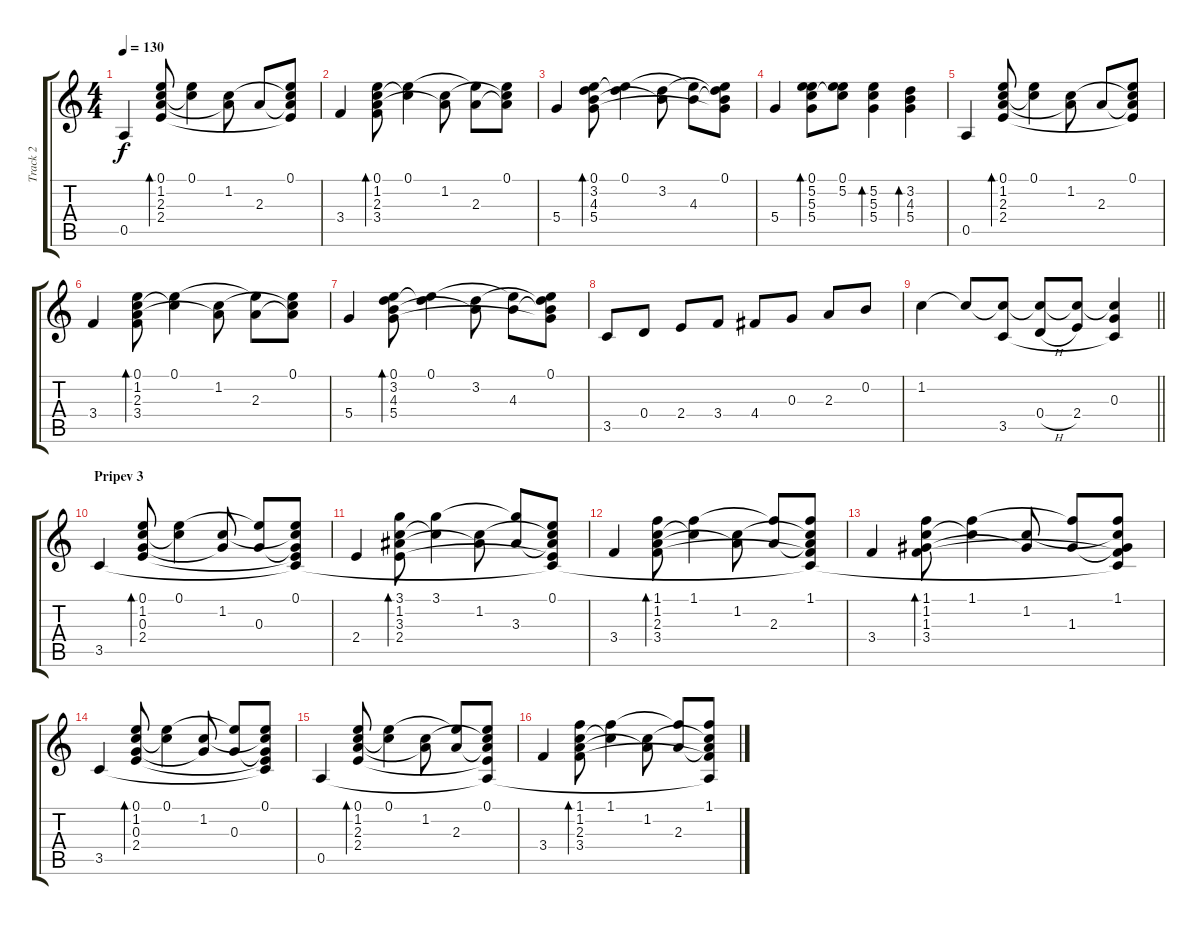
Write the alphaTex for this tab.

\track ("Track 2" "Track 2") {instrument acousticguitarsteel}
\staff {score tabs}
\tuning (E4 B3 G3 D3 A2 E2) {hide}
\ts (4 4)
\tempo 130
\clef g2
\ks c
0.5.4{dy f} (0.1 1.2 2.3 2.4).8{bd 60} (0.1 1.2{t}).4 (1.2 2.3{t}).8 2.3.8 (0.1 1.2{t} 2.3{t} 2.4{t}).8 |
3.4.4 (0.1 1.2 2.3 3.4).8{bd 60} (0.1 1.2{t}).4 (1.2 2.3{t}).8 (0.1{t} 2.3).8 (0.1 1.2{t} 2.3{t}).8 |
5.4.4 (0.1 3.2 4.3 5.4).8{bd 60} (0.1 3.2{t}).4 (3.2 4.3{t}).8 (0.1{t} 4.3).8 (0.1 3.2{t} 4.3{t} 5.4{t}).8 |
5.4.4 (0.1 5.2 5.3 5.4).8{bd 60} (0.1 5.2 5.3{t}).8 (5.2 5.3 5.4).4{bd 60} (3.2 4.3 5.4).4{bd 60} |
0.5.4 (0.1 1.2 2.3 2.4).8{bd 60} (0.1 1.2{t}).4 (1.2 2.3{t}).8 2.3.8 (0.1 1.2{t} 2.3{t} 2.4{t}).8 |
3.4.4 (0.1 1.2 2.3 3.4).8{bd 60} (0.1 1.2{t}).4 (1.2 2.3{t}).8 (0.1{t} 2.3).8 (0.1 1.2{t} 2.3{t}).8 |
5.4.4 (0.1 3.2 4.3 5.4).8{bd 60} (0.1 3.2{t}).4 (3.2 4.3{t}).8 (0.1{t} 4.3).8 (0.1 3.2{t} 4.3{t} 5.4{t}).8 |
3.5.8 0.4.8 2.4.8 3.4.8 4.4.8 0.3.8 2.3.8 0.2.8 |
\barLineRight lightlight
1.2.4 1.2{t}.8 (1.2{t} 3.5).8 (1.2{t} 0.4{h}).8 (1.2{t} 2.4).8 (1.2{t} 0.3 3.5{t}).4 |
\section ("" "Pripev 3")
3.5.4 (0.1 1.2 0.3 2.4).8{bd 60} (0.1 1.2{t}).4 (1.2 0.3{t}).8 (0.1{t} 0.3).8 (0.1 1.2{t} 0.3{t} 2.4{t} 3.5{t}).8 |
2.4.4 (3.1 1.2 3.3 2.4).8{bd 60} (3.1 1.2{t}).4 (1.2 3.3{t}).8 (3.1{t} 3.3).8 (0.1 1.2{t} 3.3{t} 2.4{t} 3.5{t}).8 |
3.4.4 (1.1 1.2 2.3 3.4).8{bd 60} (1.1 1.2{t}).4 (1.2 2.3{t}).8 (1.1{t} 2.3).8 (1.1 1.2{t} 2.3{t} 3.4{t} 3.5{t}).8 |
3.4.4 (1.1 1.2 1.3 3.4).8{bd 60} (1.1 1.2{t}).4 (1.2 1.3{t}).8 (1.1{t} 1.3).8 (1.1 1.2{t} 1.3{t} 3.4{t} 3.5{t}).8 |
3.5.4 (0.1 1.2 0.3 2.4).8{bd 60} (0.1 1.2{t}).4 (1.2 0.3{t}).8 (0.1{t} 0.3).8 (0.1 1.2{t} 0.3{t} 2.4{t} 3.5{t}).8 |
0.5.4 (0.1 1.2 2.3 2.4).8{bd 60} (0.1 1.2{t}).4 (1.2 2.3{t}).8 (0.1{t} 2.3).8 (0.1 1.2{t} 2.3{t} 2.4{t} 0.5{t}).8 |
3.4.4 (1.1 1.2 2.3 3.4).8{bd 60} (1.1 1.2{t}).4 (1.2 2.3{t}).8 (1.1{t} 2.3).8 (1.1 1.2{t} 2.3{t} 3.4{t} 0.5{t}).8
